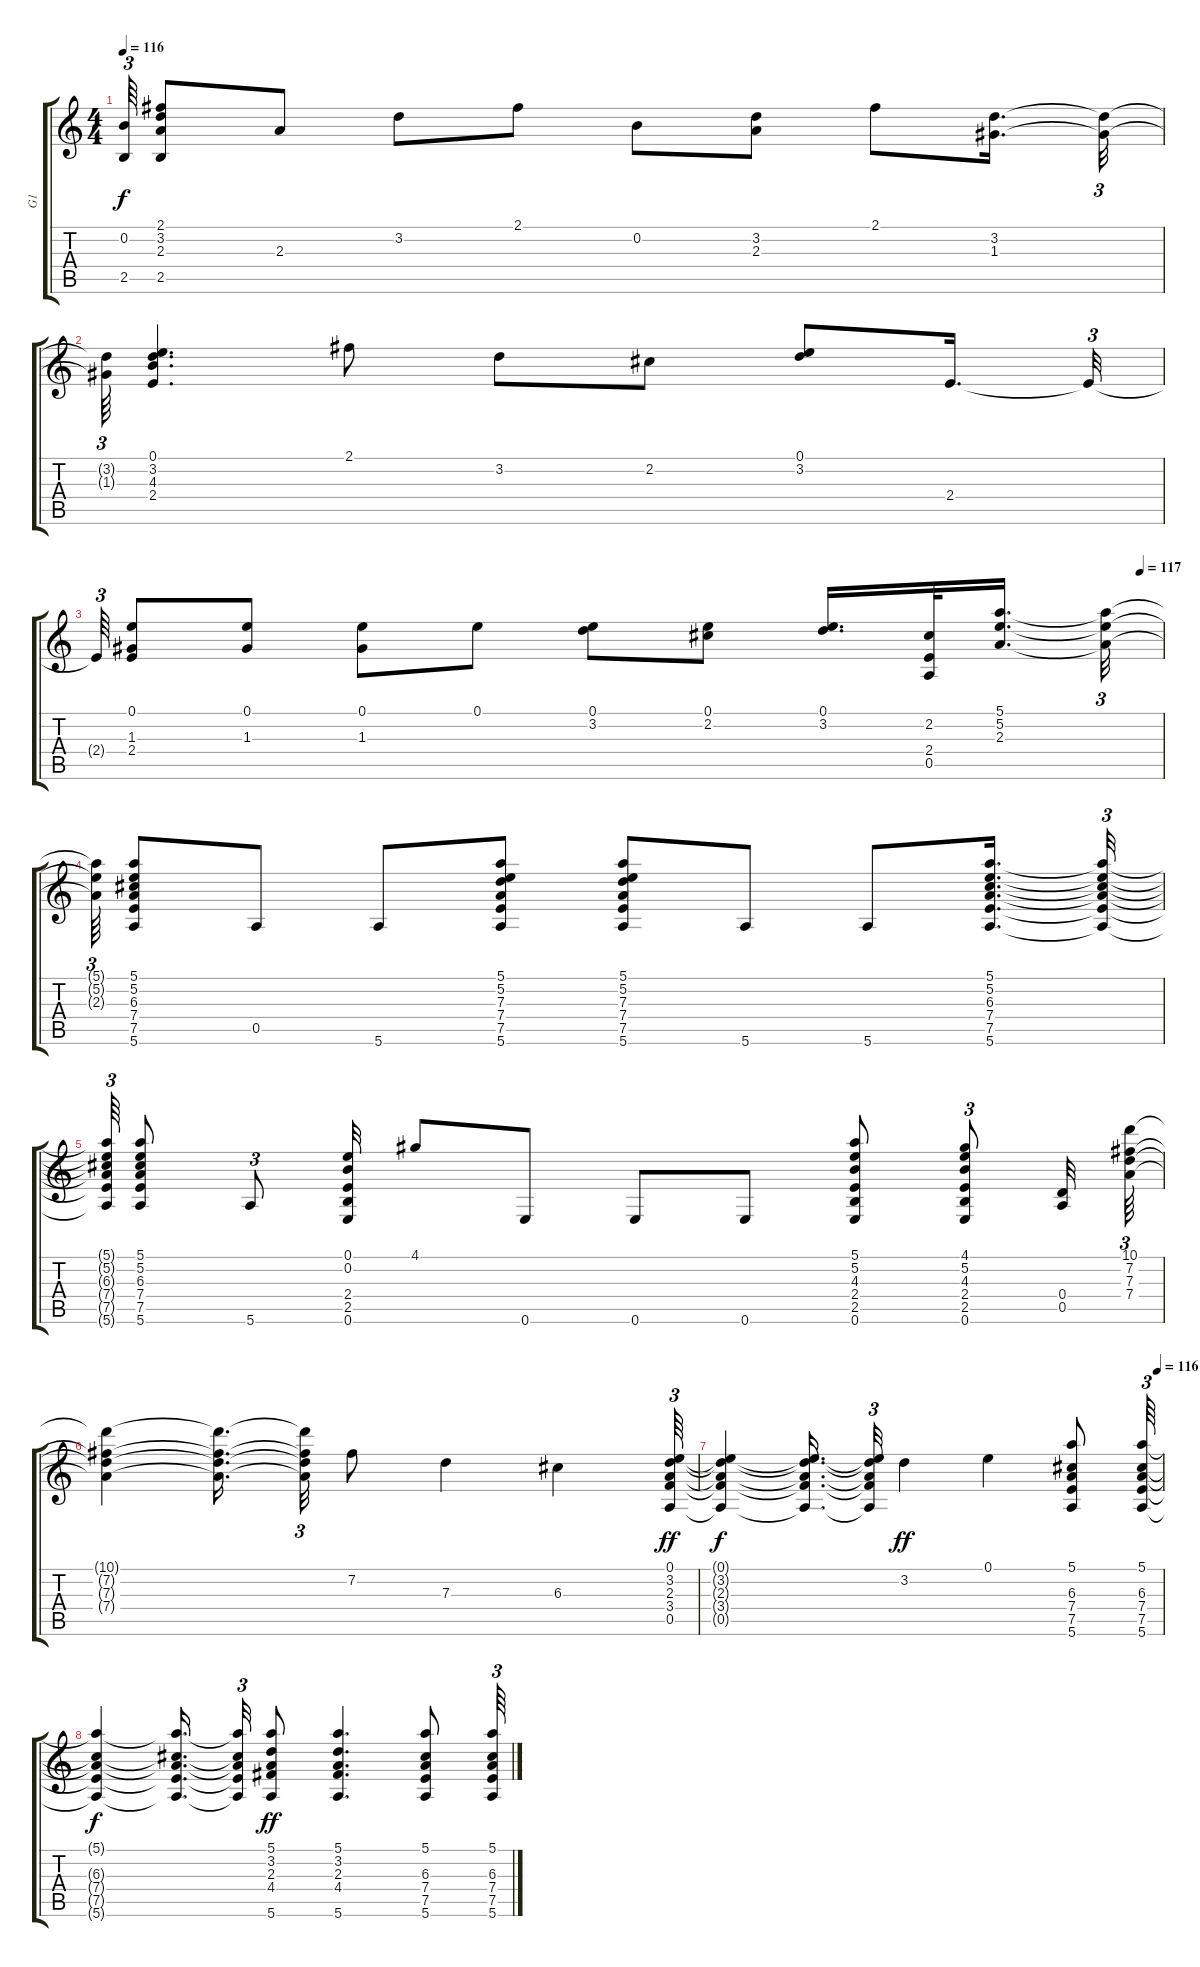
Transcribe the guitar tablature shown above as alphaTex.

\track ("G1" "G1") {instrument acousticguitarsteel}
\staff {score tabs}
\tuning (E4 B3 G3 D3 A2 E2) {hide}
\ts (4 4)
\tempo 116
\clef g2
\ks c
(0.2{t} 2.5{t}).64{tu (3 2) dy f} (2.1 3.2 2.3 2.5).8 2.3.8 3.2.8 2.1.8 0.2.8 (3.2 2.3).8 2.1.8 (3.2 1.3).16{d} (3.2{t} 1.3{t}).32{tu (3 2)} |
(3.2{t} 1.3{t}).64{tu (3 2)} (0.1 3.2 4.3 2.4).4{d} 2.1.8 3.2.8 2.2.8 (0.1 3.2).8 2.4.16{d} 2.4{t}.32{tu (3 2)} |
\tempo (117 0.9791666666666666)
2.4{t}.64{tu (3 2)} (0.1 1.3 2.4).8 (0.1 1.3).8 (0.1 1.3).8 0.1.8 (0.1 3.2).8 (0.1 2.2).8 (0.1 3.2).16{d} (2.2 2.4 0.5).32 (5.1 5.2 2.3).16{d beam splitsecondary} (5.1{t} 5.2{t} 2.3{t}).32{tu (3 2)} |
(5.1{t} 5.2{t} 2.3{t}).64{tu (3 2)} (5.1 5.2 6.3 7.4 7.5 5.6).8 0.5.8 5.6.8 (5.1 5.2 7.3 7.4 7.5 5.6).8 (5.1 5.2 7.3 7.4 7.5 5.6).8 5.6.8 5.6.8 (5.1 5.2 6.3 7.4 7.5 5.6).16{d} (5.1{t} 5.2{t} 6.3{t} 7.4{t} 7.5{t} 5.6{t}).32{tu (3 2)} |
(5.1{t} 5.2{t} 6.3{t} 7.4{t} 7.5{t} 5.6{t}).64{tu (3 2)} (5.1 5.2 6.3 7.4 7.5 5.6).8 5.6.8{tu (3 2)} (0.1 0.2 2.4 2.5 0.6).32 4.1.8 0.6.8 0.6.8 0.6.8 (5.1 5.2 4.3 2.4 2.5 0.6).8 (4.1 5.2 4.3 2.4 2.5 0.6).8{tu (3 2)} (0.4 0.5).32 (10.1 7.2 7.3 7.4).64{tu (3 2)} |
(10.1{t} 7.2{t} 7.3{t} 7.4{t}).4 (10.1{t} 7.2{t} 7.3{t} 7.4{t}).16{d beam splitsecondary} (10.1{t} 7.2{t} 7.3{t} 7.4{t}).32{tu (3 2)} 7.2.8 7.3.4 6.3.4 (0.1 3.2 2.3 3.4 0.5).64{tu (3 2) dy ff} |
\tempo (116 0.9895833333333334)
(0.1{t} 3.2{t} 2.3{t} 3.4{t} 0.5{t}).4{dy f} (0.1{t} 3.2{t} 2.3{t} 3.4{t} 0.5{t}).16{d} (0.1{t} 3.2{t} 2.3{t} 3.4{t} 0.5{t}).32{tu (3 2)} 3.2.4{dy ff} 0.1.4 (5.1 6.3 7.4 7.5 5.6).8 (5.1 6.3 7.4 7.5 5.6).64{tu (3 2)} |
(5.1{t} 6.3{t} 7.4{t} 7.5{t} 5.6{t}).4{dy f} (5.1{t} 6.3{t} 7.4{t} 7.5{t} 5.6{t}).16{d beam splitsecondary} (5.1{t} 6.3{t} 7.4{t} 7.5{t} 5.6{t}).32{tu (3 2)} (5.1 3.2 2.3 4.4 5.6).8{dy ff} (5.1 3.2 2.3 4.4 5.6).4{d} (5.1 6.3 7.4 7.5 5.6).8 (5.1 6.3 7.4 7.5 5.6).64{tu (3 2)}
